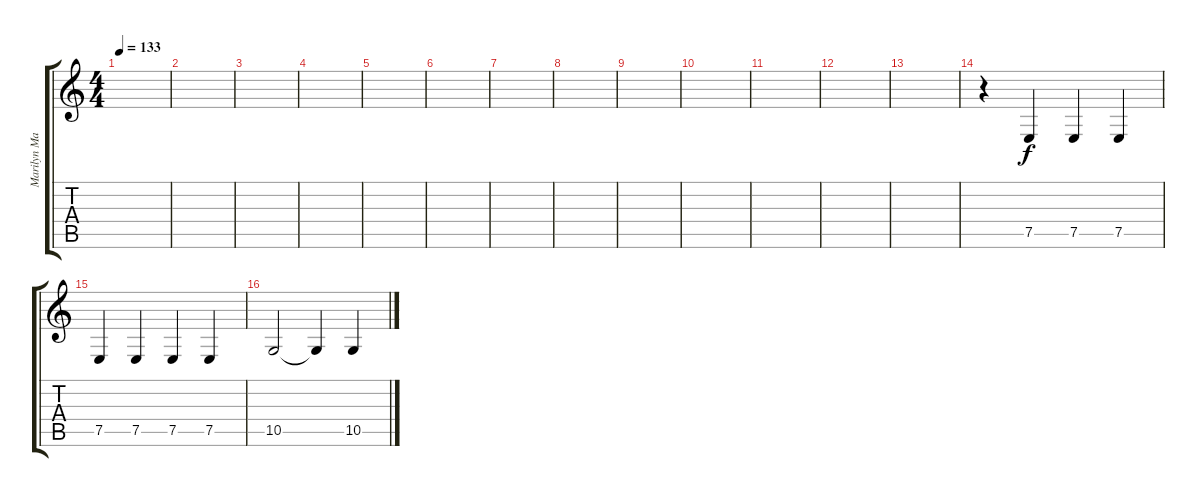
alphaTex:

\track ("Marilyn Manson" "Marilyn Ma") {instrument lead2sawtooth}
\staff {score tabs}
\tuning (E4 B3 G3 D3 A2 E2) {hide}
\ts (4 4)
\tempo 133
\clef g2
\ks c
|
|
|
|
|
|
|
|
|
|
|
|
|
r.4 7.5.4 7.5.4 7.5.4 |
7.5.4 7.5.4 7.5.4 7.5.4 |
10.5.2 10.5{t}.4 10.5.4
